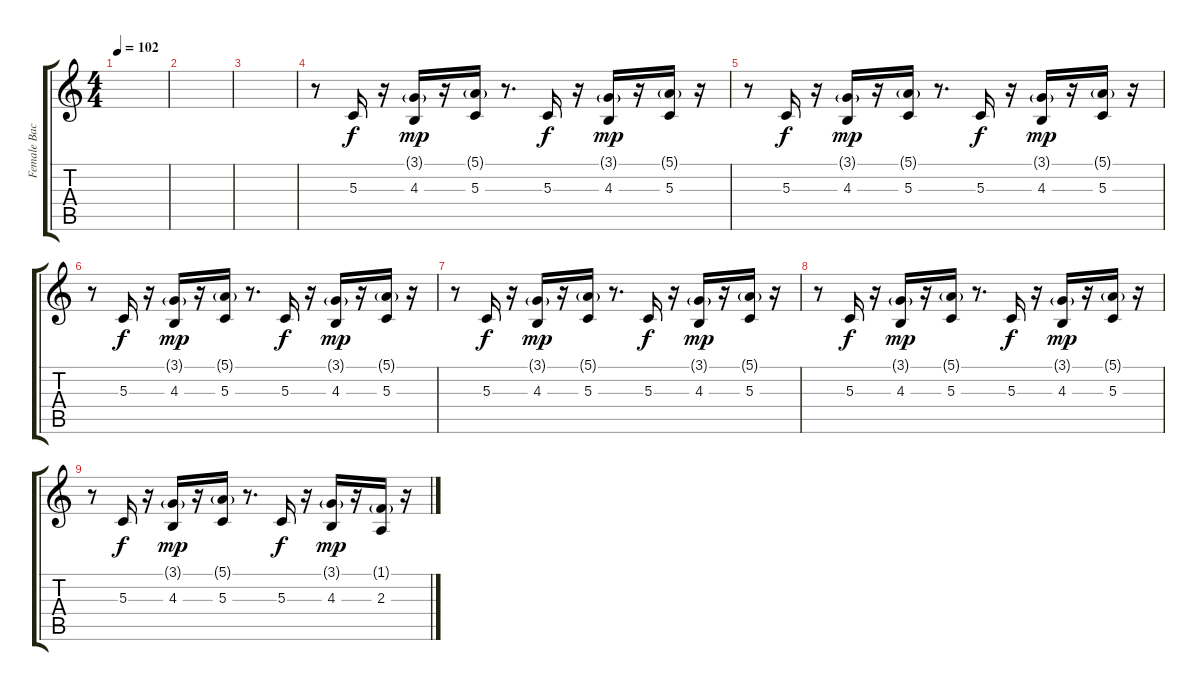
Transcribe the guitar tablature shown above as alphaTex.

\track ("Female Backing Vocals" "Female Bac") {instrument voiceoohs}
\staff {score tabs}
\tuning (E4 B3 G3 D3 A2 E2) {hide}
\ts (4 4)
\tempo 102
\clef g2
\ks c
|
|
|
r.8 5.3.16{dy f} r.16 (3.1{g} 4.3).16{dy mp} r.16 (5.1{g} 5.3).16 r.8{d} 5.3.16{dy f} r.16 (3.1{g} 4.3).16{dy mp} r.16 (5.1{g} 5.3).16 r.16 |
r.8 5.3.16{dy f} r.16 (3.1{g} 4.3).16{dy mp} r.16 (5.1{g} 5.3).16 r.8{d} 5.3.16{dy f} r.16 (3.1{g} 4.3).16{dy mp} r.16 (5.1{g} 5.3).16 r.16 |
r.8 5.3.16{dy f} r.16 (3.1{g} 4.3).16{dy mp} r.16 (5.1{g} 5.3).16 r.8{d} 5.3.16{dy f} r.16 (3.1{g} 4.3).16{dy mp} r.16 (5.1{g} 5.3).16 r.16 |
r.8 5.3.16{dy f} r.16 (3.1{g} 4.3).16{dy mp} r.16 (5.1{g} 5.3).16 r.8{d} 5.3.16{dy f} r.16 (3.1{g} 4.3).16{dy mp} r.16 (5.1{g} 5.3).16 r.16 |
r.8 5.3.16{dy f} r.16 (3.1{g} 4.3).16{dy mp} r.16 (5.1{g} 5.3).16 r.8{d} 5.3.16{dy f} r.16 (3.1{g} 4.3).16{dy mp} r.16 (5.1{g} 5.3).16 r.16 |
r.8 5.3.16{dy f} r.16 (3.1{g} 4.3).16{dy mp} r.16 (5.1{g} 5.3).16 r.8{d} 5.3.16{dy f} r.16 (3.1{g} 4.3).16{dy mp} r.16 (1.1{g} 2.3).16 r.16
